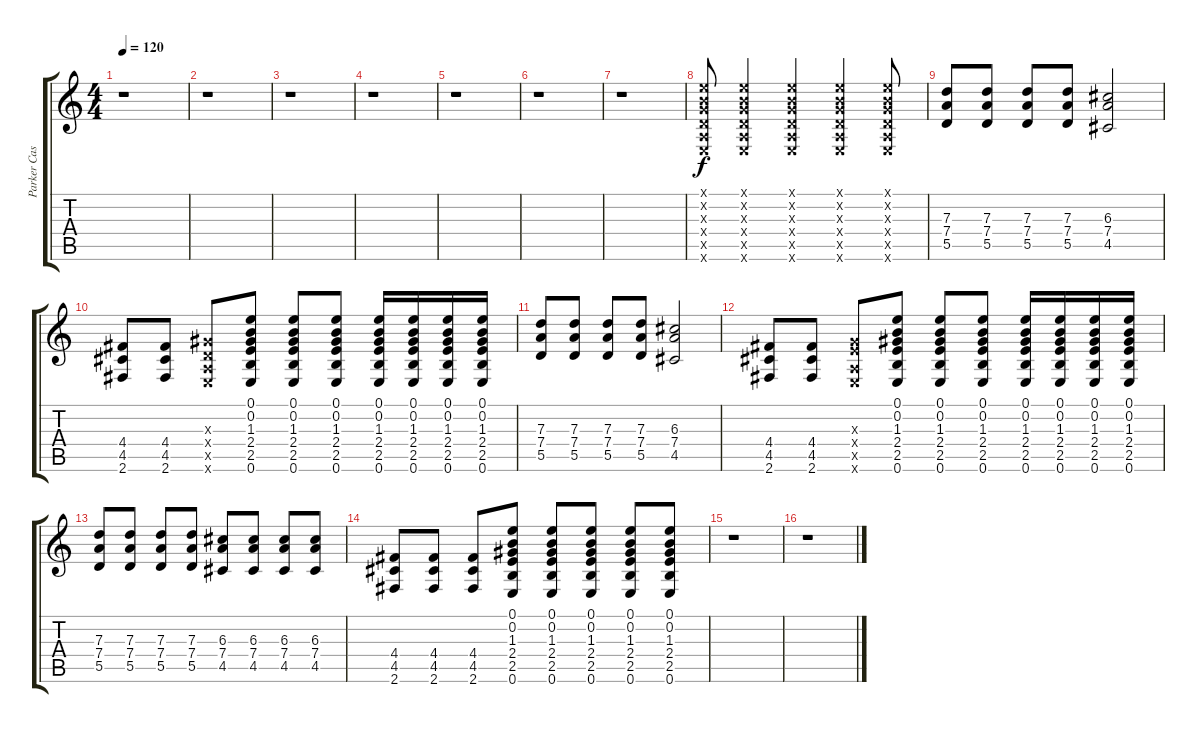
\track ("Parker Case" "Parker Cas") {instrument acousticguitarsteel}
\staff {score tabs}
\tuning (E4 B3 G3 D3 A2 E2) {hide}
\ts (4 4)
\tempo 120
\clef g2
\ks c
r.1{dy f} |
r.1 |
r.1 |
r.1 |
r.1 |
r.1 |
r.1 |
(0.1{x} 0.2{x} 0.3{x} 0.4{x} 0.5{x} 0.6{x}).8 (0.1{x} 0.2{x} 0.3{x} 0.4{x} 0.5{x} 0.6{x}).4 (0.1{x} 0.2{x} 0.3{x} 0.4{x} 0.5{x} 0.6{x}).4 (0.1{x} 0.2{x} 0.3{x} 0.4{x} 0.5{x} 0.6{x}).4 (0.1{x} 0.2{x} 0.3{x} 0.4{x} 0.5{x} 0.6{x}).8 |
(7.3 7.4 5.5).8 (7.3 7.4 5.5).8 (7.3 7.4 5.5).8 (7.3 7.4 5.5).8 (6.3 7.4 4.5).2 |
(4.4 4.5 2.6).8 (4.4 4.5 2.6).8 (1.3{x} 0.4{x} 0.5{x} 0.6{x}).8 (0.1 0.2 1.3 2.4 2.5 0.6).8 (0.1 0.2 1.3 2.4 2.5 0.6).8 (0.1 0.2 1.3 2.4 2.5 0.6).8 (0.1 0.2 1.3 2.4 2.5 0.6).16 (0.1 0.2 1.3 2.4 2.5 0.6).16 (0.1 0.2 1.3 2.4 2.5 0.6).16 (0.1 0.2 1.3 2.4 2.5 0.6).16 |
(7.3 7.4 5.5).8 (7.3 7.4 5.5).8 (7.3 7.4 5.5).8 (7.3 7.4 5.5).8 (6.3 7.4 4.5).2 |
(4.4 4.5 2.6).8 (4.4 4.5 2.6).8 (0.3{x} 2.4{x} 0.5{x} 0.6{x}).8 (0.1 0.2 1.3 2.4 2.5 0.6).8 (0.1 0.2 1.3 2.4 2.5 0.6).8 (0.1 0.2 1.3 2.4 2.5 0.6).8 (0.1 0.2 1.3 2.4 2.5 0.6).16 (0.1 0.2 1.3 2.4 2.5 0.6).16 (0.1 0.2 1.3 2.4 2.5 0.6).16 (0.1 0.2 1.3 2.4 2.5 0.6).16 |
(7.3 7.4 5.5).8 (7.3 7.4 5.5).8 (7.3 7.4 5.5).8 (7.3 7.4 5.5).8 (6.3 7.4 4.5).8 (6.3 7.4 4.5).8 (6.3 7.4 4.5).8 (6.3 7.4 4.5).8 |
(4.4 4.5 2.6).8 (4.4 4.5 2.6).8 (4.4 4.5 2.6).8 (0.1 0.2 1.3 2.4 2.5 0.6).8 (0.1 0.2 1.3 2.4 2.5 0.6).8 (0.1 0.2 1.3 2.4 2.5 0.6).8 (0.1 0.2 1.3 2.4 2.5 0.6).8 (0.1 0.2 1.3 2.4 2.5 0.6).8 |
r.1 |
r.1
